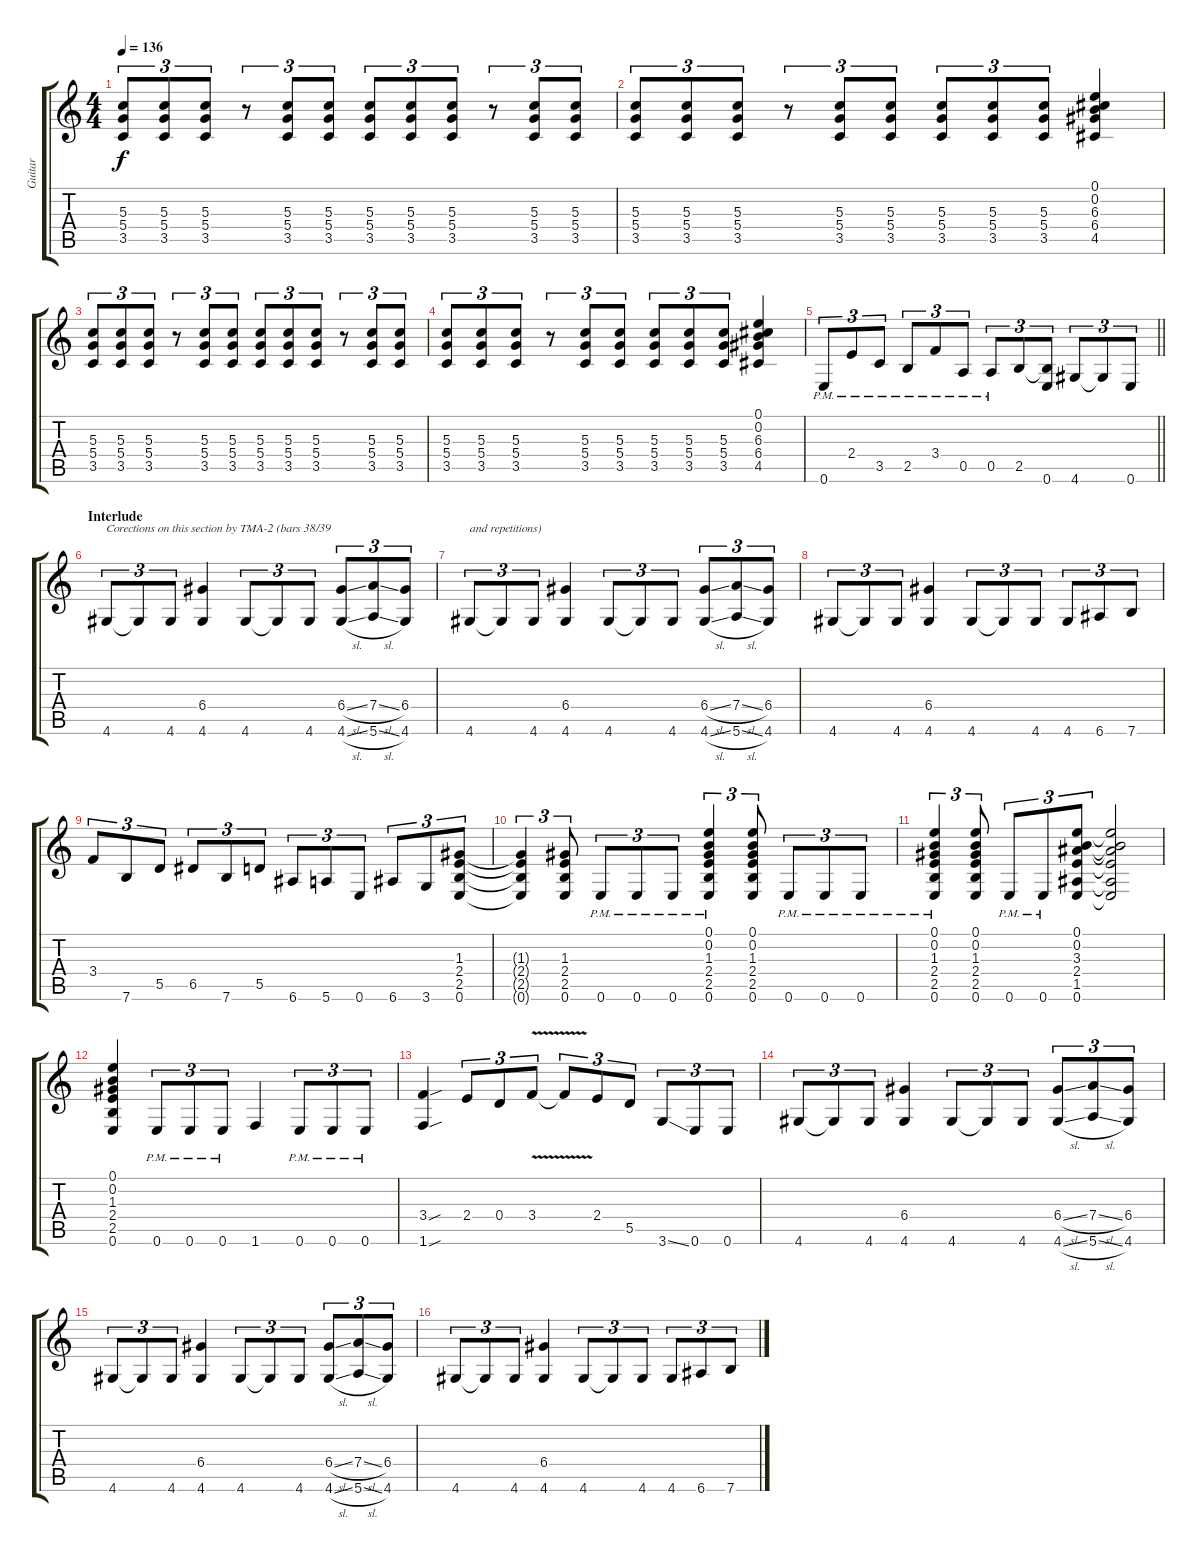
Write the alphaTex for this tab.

\track ("Guitar" "Guitar") {instrument distortionguitar}
\staff {score tabs}
\tuning (E4 B3 G3 D3 A2 E2) {hide}
\ts (4 4)
\tempo 136
\clef g2
\ks c
(5.3 5.4 3.5).8{tu (3 2) dy f} (5.3 5.4 3.5).8{tu (3 2)} (5.3 5.4 3.5).8{tu (3 2)} r.8{tu (3 2)} (5.3 5.4 3.5).8{tu (3 2)} (5.3 5.4 3.5).8{tu (3 2)} (5.3 5.4 3.5).8{tu (3 2)} (5.3 5.4 3.5).8{tu (3 2)} (5.3 5.4 3.5).8{tu (3 2)} r.8{tu (3 2)} (5.3 5.4 3.5).8{tu (3 2)} (5.3 5.4 3.5).8{tu (3 2)} |
(5.3 5.4 3.5).8{tu (3 2)} (5.3 5.4 3.5).8{tu (3 2)} (5.3 5.4 3.5).8{tu (3 2)} r.8{tu (3 2)} (5.3 5.4 3.5).8{tu (3 2)} (5.3 5.4 3.5).8{tu (3 2)} (5.3 5.4 3.5).8{tu (3 2)} (5.3 5.4 3.5).8{tu (3 2)} (5.3 5.4 3.5).8{tu (3 2)} (0.1 0.2 6.3 6.4 4.5).4 |
(5.3 5.4 3.5).8{tu (3 2)} (5.3 5.4 3.5).8{tu (3 2)} (5.3 5.4 3.5).8{tu (3 2)} r.8{tu (3 2)} (5.3 5.4 3.5).8{tu (3 2)} (5.3 5.4 3.5).8{tu (3 2)} (5.3 5.4 3.5).8{tu (3 2)} (5.3 5.4 3.5).8{tu (3 2)} (5.3 5.4 3.5).8{tu (3 2)} r.8{tu (3 2)} (5.3 5.4 3.5).8{tu (3 2)} (5.3 5.4 3.5).8{tu (3 2)} |
(5.3 5.4 3.5).8{tu (3 2)} (5.3 5.4 3.5).8{tu (3 2)} (5.3 5.4 3.5).8{tu (3 2)} r.8{tu (3 2)} (5.3 5.4 3.5).8{tu (3 2)} (5.3 5.4 3.5).8{tu (3 2)} (5.3 5.4 3.5).8{tu (3 2)} (5.3 5.4 3.5).8{tu (3 2)} (5.3 5.4 3.5).8{tu (3 2)} (0.1 0.2 6.3 6.4 4.5).4 |
\barLineRight lightlight
0.6{pm}.8{tu (3 2)} 2.4{pm}.8{tu (3 2)} 3.5{pm}.8{tu (3 2)} 2.5{pm}.8{tu (3 2)} 3.4{pm}.8{tu (3 2)} 0.5{pm}.8{tu (3 2)} 0.5{pm}.8{tu (3 2)} 2.5.8{tu (3 2)} (2.5{t} 0.6).8{tu (3 2)} 4.6.8{tu (3 2)} 4.6{t}.8{tu (3 2)} 0.6.8{tu (3 2)} |
\section ("" "Interlude")
4.6.8{tu (3 2) txt "Corections on this section by TMA-2 (bars 38/39"} 4.6{t}.8{tu (3 2)} 4.6.8{tu (3 2)} (6.4 4.6).4 4.6.8{tu (3 2)} 4.6{t}.8{tu (3 2)} 4.6.8{tu (3 2)} (6.4{sl} 4.6{sl}).8{tu (3 2)} (7.4{sl} 5.6{sl}).8{tu (3 2)} (6.4 4.6).8{tu (3 2)} |
4.6.8{tu (3 2) txt "and repetitions)"} 4.6{t}.8{tu (3 2)} 4.6.8{tu (3 2)} (6.4 4.6).4 4.6.8{tu (3 2)} 4.6{t}.8{tu (3 2)} 4.6.8{tu (3 2)} (6.4{sl} 4.6{sl}).8{tu (3 2)} (7.4{sl} 5.6{sl}).8{tu (3 2)} (6.4 4.6).8{tu (3 2)} |
4.6.8{tu (3 2)} 4.6{t}.8{tu (3 2)} 4.6.8{tu (3 2)} (6.4 4.6).4 4.6.8{tu (3 2)} 4.6{t}.8{tu (3 2)} 4.6.8{tu (3 2)} 4.6.8{tu (3 2)} 6.6.8{tu (3 2)} 7.6.8{tu (3 2)} |
3.4.8{tu (3 2)} 7.6.8{tu (3 2)} 5.5.8{tu (3 2)} 6.5.8{tu (3 2)} 7.6.8{tu (3 2)} 5.5.8{tu (3 2)} 6.6.8{tu (3 2)} 5.6.8{tu (3 2)} 0.6.8{tu (3 2)} 6.6.8{tu (3 2)} 3.6.8{tu (3 2)} (1.3 2.4 2.5 0.6).8{tu (3 2)} |
(1.3{t} 2.4{t} 2.5{t} 0.6{t}).4{tu (3 2)} (1.3 2.4 2.5 0.6).8{tu (3 2)} 0.6{pm}.8{tu (3 2)} 0.6{pm}.8{tu (3 2)} 0.6{pm}.8{tu (3 2)} (0.1 0.2 1.3 2.4 2.5 0.6{pm}).4{tu (3 2)} (0.1 0.2 1.3 2.4 2.5 0.6).8{tu (3 2)} 0.6{pm}.8{tu (3 2)} 0.6{pm}.8{tu (3 2)} 0.6{pm}.8{tu (3 2)} |
(0.1 0.2 1.3 2.4 2.5 0.6{pm}).4{tu (3 2)} (0.1 0.2 1.3 2.4 2.5 0.6).8{tu (3 2)} 0.6{pm}.8{tu (3 2)} 0.6{pm}.8{tu (3 2)} (0.1 0.2 3.3 2.4 1.5 0.6).8{tu (3 2)} (0.1{t} 0.2{t} 3.3{t} 2.4{t} 1.5{t} 0.6{t}).2 |
(0.1 0.2 1.3 2.4 2.5 0.6).4 0.6{pm}.8{tu (3 2)} 0.6{pm}.8{tu (3 2)} 0.6{pm}.8{tu (3 2)} 1.6.4 0.6{pm}.8{tu (3 2)} 0.6{pm}.8{tu (3 2)} 0.6{pm}.8{tu (3 2)} |
(3.4{sou} 1.6{sou}).4 2.4.8{tu (3 2)} 0.4.8{tu (3 2)} 3.4{v}.8{tu (3 2)} 3.4{t}.8{tu (3 2)} 2.4.8{tu (3 2)} 5.5.8{tu (3 2)} 3.6{ss}.8{tu (3 2)} 0.6.8{tu (3 2)} 0.6.8{tu (3 2)} |
4.6.8{tu (3 2)} 4.6{t}.8{tu (3 2)} 4.6.8{tu (3 2)} (6.4 4.6).4 4.6.8{tu (3 2)} 4.6{t}.8{tu (3 2)} 4.6.8{tu (3 2)} (6.4{sl} 4.6{sl}).8{tu (3 2)} (7.4{sl} 5.6{sl}).8{tu (3 2)} (6.4 4.6).8{tu (3 2)} |
4.6.8{tu (3 2)} 4.6{t}.8{tu (3 2)} 4.6.8{tu (3 2)} (6.4 4.6).4 4.6.8{tu (3 2)} 4.6{t}.8{tu (3 2)} 4.6.8{tu (3 2)} (6.4{sl} 4.6{sl}).8{tu (3 2)} (7.4{sl} 5.6{sl}).8{tu (3 2)} (6.4 4.6).8{tu (3 2)} |
4.6.8{tu (3 2)} 4.6{t}.8{tu (3 2)} 4.6.8{tu (3 2)} (6.4 4.6).4 4.6.8{tu (3 2)} 4.6{t}.8{tu (3 2)} 4.6.8{tu (3 2)} 4.6.8{tu (3 2)} 6.6.8{tu (3 2)} 7.6.8{tu (3 2)}
